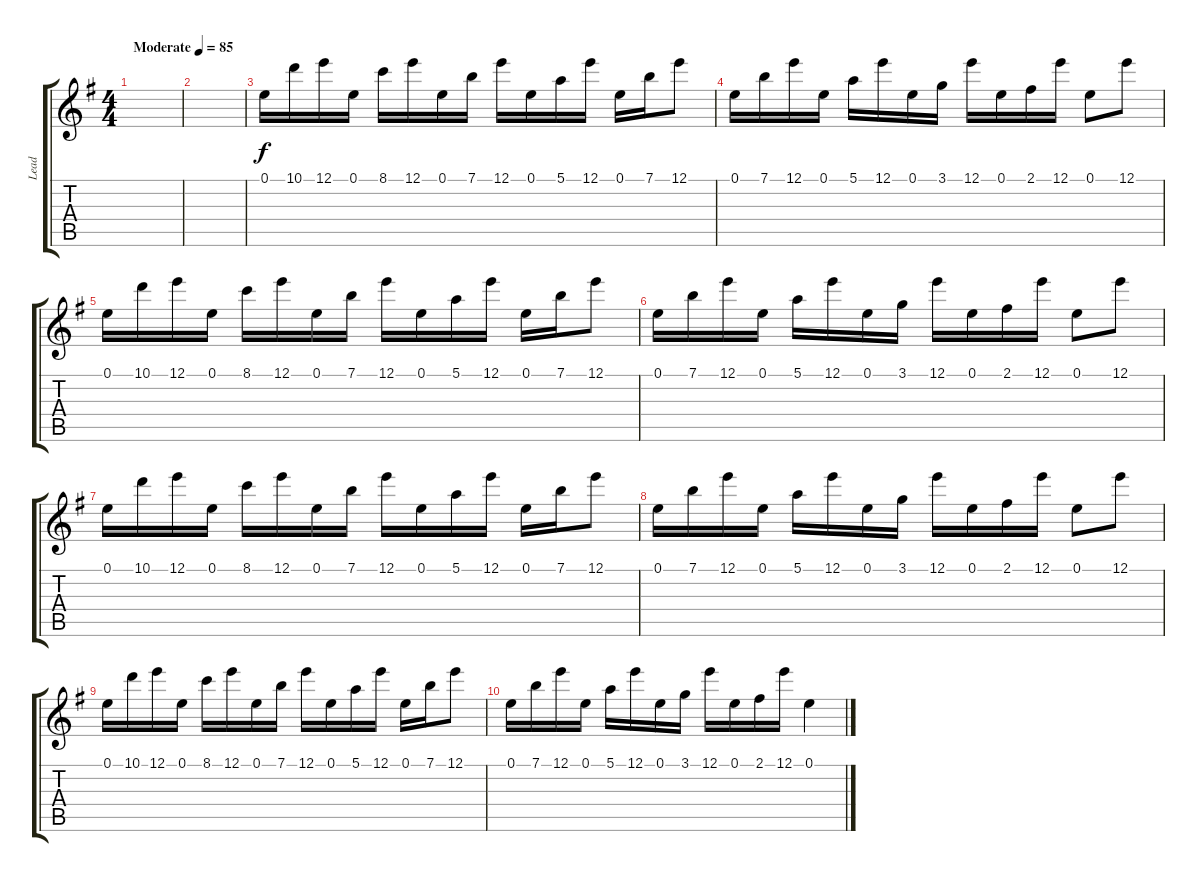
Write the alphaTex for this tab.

\track ("Lead" "Lead") {instrument distortionguitar}
\staff {score tabs}
\tuning (E4 B3 G3 D3 A2 E2) {hide}
\ts (4 4)
\tempo (85 "Moderate")
\clef g2
\ks eminor
|
|
0.1.16 10.1.16 12.1.16 0.1.16 8.1.16 12.1.16 0.1.16 7.1.16 12.1.16 0.1.16 5.1.16 12.1.16 0.1.16 7.1.16 12.1.8 |
0.1.16 7.1.16 12.1.16 0.1.16 5.1.16 12.1.16 0.1.16 3.1.16 12.1.16 0.1.16 2.1.16 12.1.16 0.1.8 12.1.8 |
0.1.16 10.1.16 12.1.16 0.1.16 8.1.16 12.1.16 0.1.16 7.1.16 12.1.16 0.1.16 5.1.16 12.1.16 0.1.16 7.1.16 12.1.8 |
0.1.16 7.1.16 12.1.16 0.1.16 5.1.16 12.1.16 0.1.16 3.1.16 12.1.16 0.1.16 2.1.16 12.1.16 0.1.8 12.1.8 |
0.1.16 10.1.16 12.1.16 0.1.16 8.1.16 12.1.16 0.1.16 7.1.16 12.1.16 0.1.16 5.1.16 12.1.16 0.1.16 7.1.16 12.1.8 |
0.1.16 7.1.16 12.1.16 0.1.16 5.1.16 12.1.16 0.1.16 3.1.16 12.1.16 0.1.16 2.1.16 12.1.16 0.1.8 12.1.8 |
0.1.16 10.1.16 12.1.16 0.1.16 8.1.16 12.1.16 0.1.16 7.1.16 12.1.16 0.1.16 5.1.16 12.1.16 0.1.16 7.1.16 12.1.8 |
0.1.16 7.1.16 12.1.16 0.1.16 5.1.16 12.1.16 0.1.16 3.1.16 12.1.16 0.1.16 2.1.16 12.1.16 0.1.4
